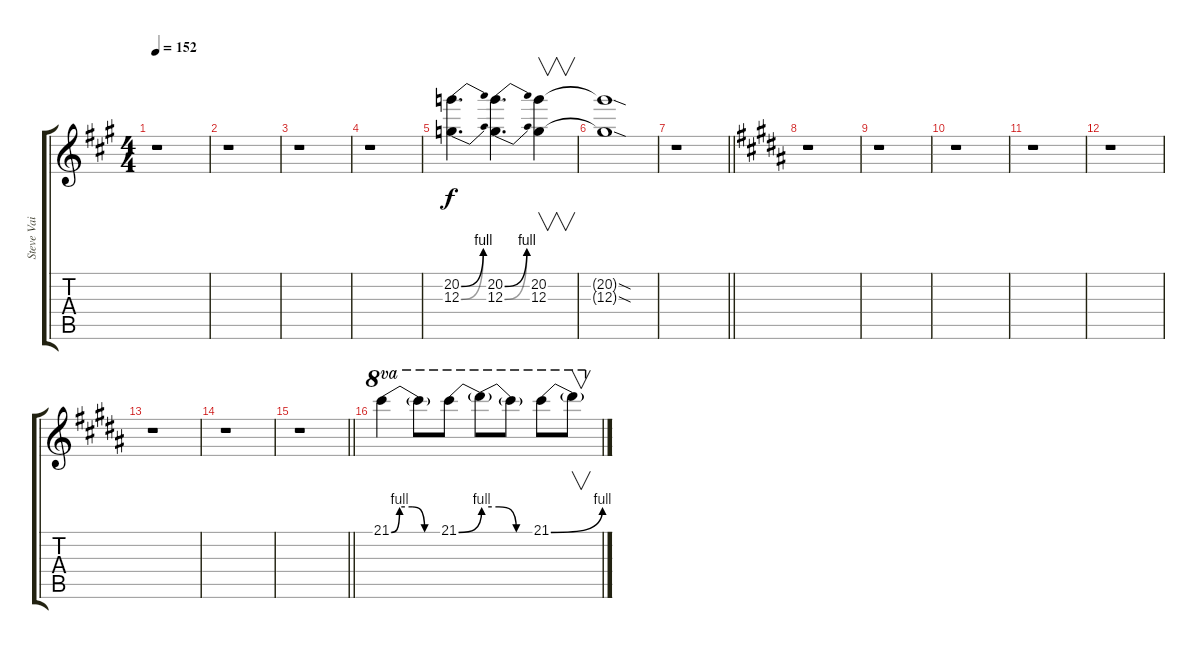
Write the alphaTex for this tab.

\track ("Steve Vai Lead" "Steve Vai ") {instrument overdrivenguitar}
\staff {score tabs}
\tuning (E4 B3 G3 D3 A2 E2) {hide}
\ts (4 4)
\tempo 152
\clef g2
\ks a
r.1{dy f} |
r.1 |
r.1 |
r.1 |
(20.2{be (bend 0 0 60 4)} 12.3{be (bend 0 0 60 4)}).4{d} (20.2{be (bend 0 0 60 4)} 12.3{be (bend 0 0 60 4)}).4{d} (20.2 12.3).4{v} |
(20.2{sod t} 12.3{sod t}).1 |
\barLineRight lightlight
r.1 |
\ks b
r.1 |
\ks g#minor
r.1 |
r.1 |
r.1 |
\ks b
r.1 |
\ks g#minor
r.1 |
r.1 |
\barLineRight lightlight
r.1 |
\ks b
21.1{be (custom 0 0 10 4 25 4 40 0 60 0)}.4{ot 8va} 21.1{t}.8{ot 8va} 21.1{be (bend 0 0 60 4)}.8{ot 8va} 21.1{be (custom 0 4 20 4 40 0 60 0) t}.8{ot 8va} 21.1{t}.8{ot 8va} 21.1{be (bend 0 0 60 4)}.8{ot 8va} 21.1{t}.8{v ot 8va}
